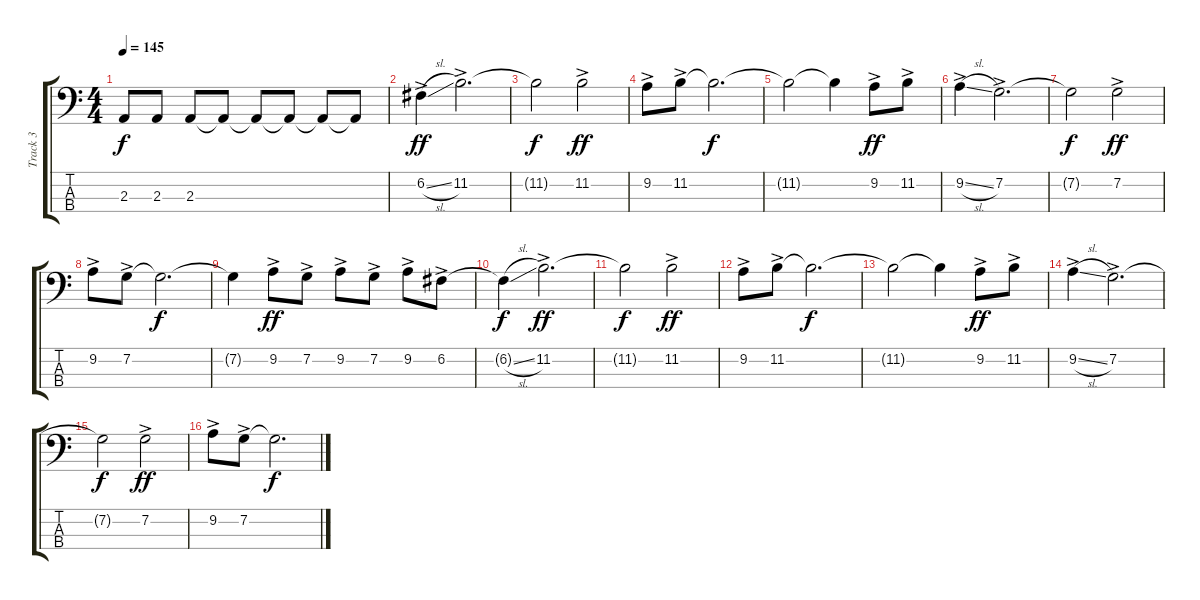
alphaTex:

\track ("Track 3" "Track 3") {instrument electricbasspick}
\staff {score tabs}
\tuning (F2 C2 G1 C1) {hide}
\ts (4 4)
\tempo 145
\clef f4
\ks c
2.3{t}.8{dy f} 2.3.8 2.3.8 2.3{t}.8 2.3{t}.8 2.3{t}.8 2.3{t}.8 2.3{t}.8 |
6.2{sl ac}.4{dy ff} 11.2{ac}.2{d} |
11.2{t}.2{dy f} 11.2{ac}.2{dy ff} |
9.2{ac}.8 11.2{ac}.8 11.2{t}.2{d dy f} |
11.2{t}.2 11.2{t}.4 9.2{ac}.8{dy ff} 11.2{ac}.8 |
9.2{sl ac}.4 7.2{ac}.2{d} |
7.2{t}.2{dy f} 7.2{ac}.2{dy ff} |
9.2{ac}.8 7.2{ac}.8 7.2{t}.2{d dy f} |
7.2{t}.4 9.2{ac}.8{dy ff} 7.2{ac}.8 9.2{ac}.8 7.2{ac}.8 9.2{ac}.8 6.2{ac}.8 |
6.2{sl t}.4{dy f} 11.2{ac}.2{d dy ff} |
11.2{t}.2{dy f} 11.2{ac}.2{dy ff} |
9.2{ac}.8 11.2{ac}.8 11.2{t}.2{d dy f} |
11.2{t}.2 11.2{t}.4 9.2{ac}.8{dy ff} 11.2{ac}.8 |
9.2{sl ac}.4 7.2{ac}.2{d} |
7.2{t}.2{dy f} 7.2{ac}.2{dy ff} |
9.2{ac}.8 7.2{ac}.8 7.2{t}.2{d dy f}
